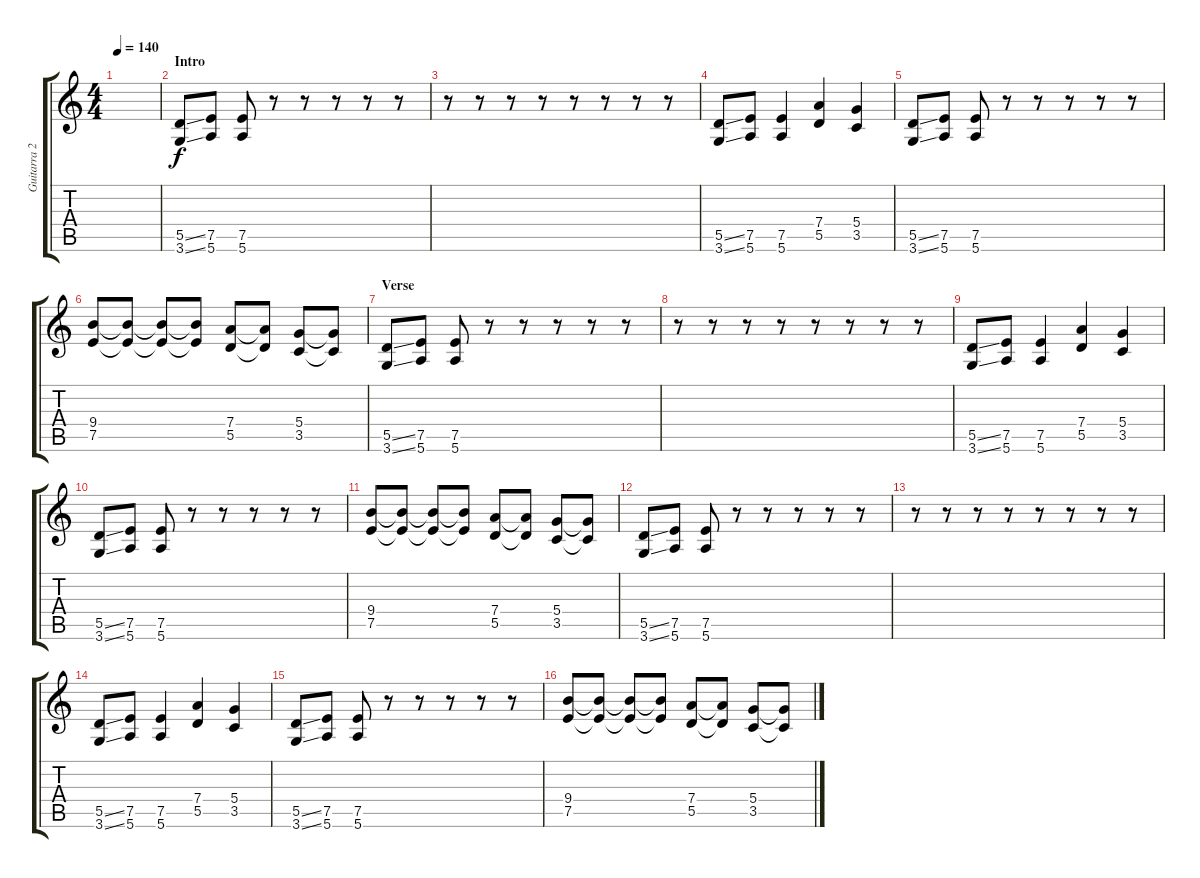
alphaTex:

\track ("Guitarra 2" "Guitarra 2") {instrument distortionguitar}
\staff {score tabs}
\tuning (E4 B3 G3 D3 A2 E2) {hide}
\ts (4 4)
\tempo 140
\clef g2
\ks c
|
\section ("" "Intro")
(5.5{ss} 3.6{ss}).8 (7.5 5.6).8 (7.5 5.6).8 r.8 r.8 r.8 r.8 r.8 |
r.8 r.8 r.8 r.8 r.8 r.8 r.8 r.8 |
(5.5{ss} 3.6{ss}).8 (7.5 5.6).8 (7.5 5.6).4 (7.4 5.5).4 (5.4 3.5).4 |
(5.5{ss} 3.6{ss}).8 (7.5 5.6).8 (7.5 5.6).8 r.8 r.8 r.8 r.8 r.8 |
(9.4 7.5).8 (9.4{t} 7.5{t}).8 (9.4{t} 7.5{t}).8 (9.4{t} 7.5{t}).8 (7.4 5.5).8 (7.4{t} 5.5{t}).8 (5.4 3.5).8 (5.4{t} 3.5{t}).8 |
\section ("" "Verse")
(5.5{ss} 3.6{ss}).8 (7.5 5.6).8 (7.5 5.6).8 r.8 r.8 r.8 r.8 r.8 |
r.8 r.8 r.8 r.8 r.8 r.8 r.8 r.8 |
(5.5{ss} 3.6{ss}).8 (7.5 5.6).8 (7.5 5.6).4 (7.4 5.5).4 (5.4 3.5).4 |
(5.5{ss} 3.6{ss}).8 (7.5 5.6).8 (7.5 5.6).8 r.8 r.8 r.8 r.8 r.8 |
(9.4 7.5).8 (9.4{t} 7.5{t}).8 (9.4{t} 7.5{t}).8 (9.4{t} 7.5{t}).8 (7.4 5.5).8 (7.4{t} 5.5{t}).8 (5.4 3.5).8 (5.4{t} 3.5{t}).8 |
(5.5{ss} 3.6{ss}).8 (7.5 5.6).8 (7.5 5.6).8 r.8 r.8 r.8 r.8 r.8 |
r.8 r.8 r.8 r.8 r.8 r.8 r.8 r.8 |
(5.5{ss} 3.6{ss}).8 (7.5 5.6).8 (7.5 5.6).4 (7.4 5.5).4 (5.4 3.5).4 |
(5.5{ss} 3.6{ss}).8 (7.5 5.6).8 (7.5 5.6).8 r.8 r.8 r.8 r.8 r.8 |
(9.4 7.5).8 (9.4{t} 7.5{t}).8 (9.4{t} 7.5{t}).8 (9.4{t} 7.5{t}).8 (7.4 5.5).8 (7.4{t} 5.5{t}).8 (5.4 3.5).8 (5.4{t} 3.5{t}).8
